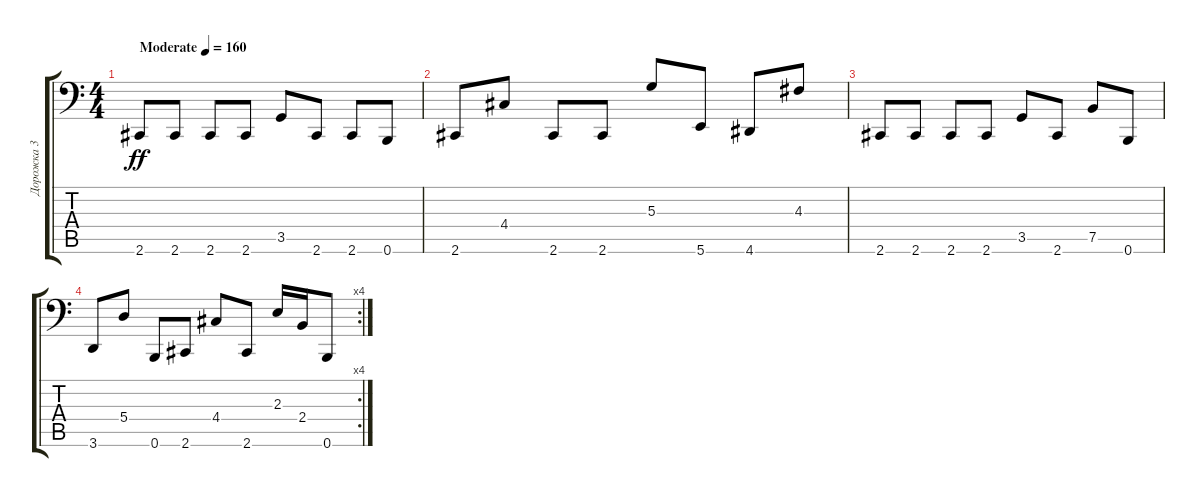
\track ("Дорожка 3" "Дорожка 3") {instrument electricbasspick}
\staff {score tabs}
\tuning (B2 Gb2 D2 A1 E1 B0) {hide}
\ts (4 4)
\tempo (160 "Moderate")
\clef f4
\ks c
2.6.8{dy ff instrument electricbasspick} 2.6.8 2.6.8 2.6.8 3.5.8 2.6.8 2.6.8 0.6.8 |
2.6.8 4.4.8 2.6.8 2.6.8 5.3.8 5.6.8 4.6.8 4.3.8 |
2.6.8 2.6.8 2.6.8 2.6.8 3.5.8 2.6.8 7.5.8 0.6.8 |
\rc 4
3.6.8 5.4.8 0.6.8 2.6.8 4.4.8 2.6.8 2.3.16 2.4.16 0.6.8
